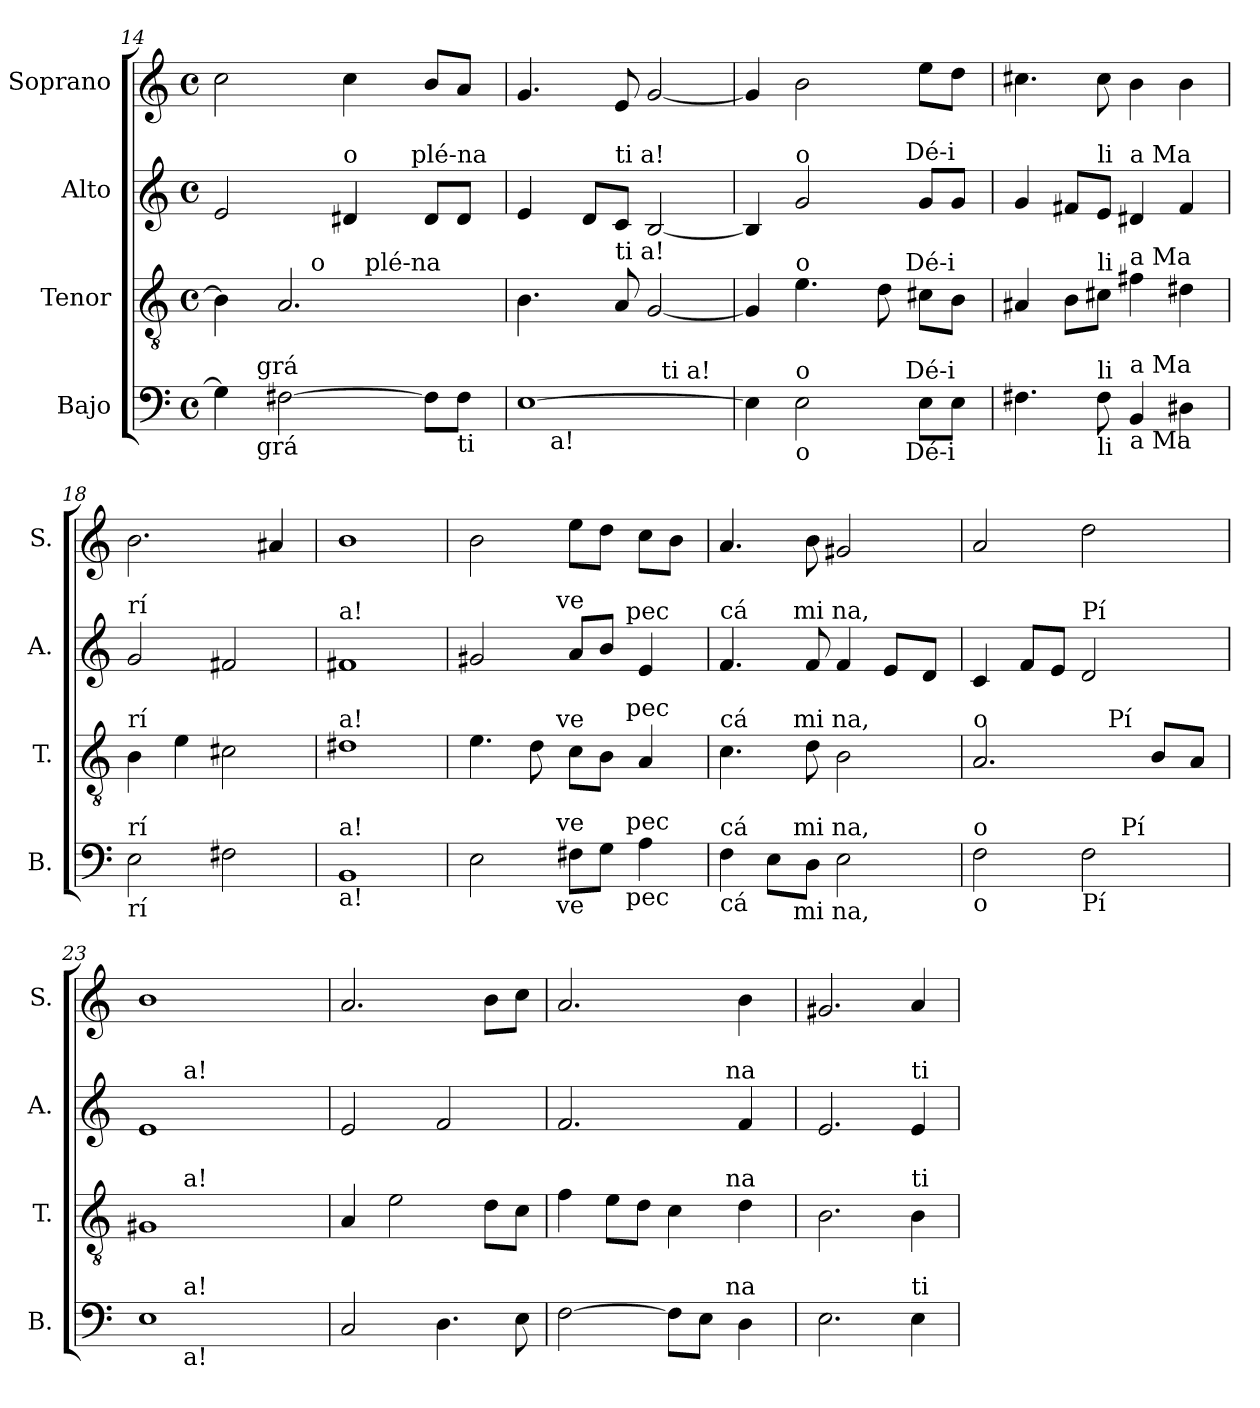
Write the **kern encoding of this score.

**kern	**kern	**kern	**kern
*part4	*part3	*part2	*part1
*staff4	*staff3	*staff2	*staff1
*I"Bajo	*I"Tenor	*I"Alto	*I"Soprano
*I'B.	*I'T.	*I'A.	*I'S.
*clefF4	*clefGv2	*clefG2	*clefG2
*ITrd7c12	*	*	*
*k[]	*k[]	*k[]	*k[]
*C:	*C:	*C:	*C:
*M4/4	*M4/4	*M4/4	*M4/4
*met(c)	*met(c)	*met(c)	*met(c)
=14	=14	=14	=14
!	!	!LO:TX:a:t=a,	!
!	!LO:TX:a:t=a,	!	!
*^	*^	*^	*
*	*	*	*^	*	*	*
4GG\]	8.ryy	4B\]	4.ryy	2ryy	2e/	2ryy	2cc\
!	!LO:TX:b:t=grá	!	!	!	!	!	!
!	!LO:TX:a:t=grá	!	!	!	!	!	!
.	2ryy	.	.	.	.	.	.
[>2FF#X\	.	2.A/	.	.	.	.	.
!	!	!	!LO:TX:a:t=o	!	!	!	!
.	.	.	2ryy	.	.	.	.
!	!	!	!	!	!LO:TX:a:t=o	!	!
.	.	.	.	16ryy	4d#X/	8..ryy	4cc\
!	!	!	!	!LO:TX:a:t=plé-na	!	!	!
.	.	.	.	4..ryy	.	.	.
.	4ryy	.	.	.	.	.	.
!	!	!	!	!	!	!LO:TX:a:t=plé-na	!
.	.	.	.	.	.	4ryy	.
8FF#\L]	.	.	.	.	8d#/L	.	8b/L
!LO:TX:b:t=ti	!	!	!	!	!	!	!
8FF#\J	.	.	8ryy	.	8d#/J	.	8a/J
.	16ryy	.	.	.	.	.	.
.	.	.	.	.	.	32ryy	.
=15	=15	=15	=15	=15	=15	=15	=15
!	!	!	!	!	!LO:TX:a:t=grá	!	!
!	!	!LO:TX:a:t=grá	!	!	!	!	!
*	*	*v	*v	*v	*	*	*
*	*^	*	*v	*v	*
[>1EE	8ryy	2ryy	4.B\	4e/	4.g/
!	!LO:TX:b:t=a!	!	!	!	!
.	2..ryy	.	.	.	.
.	.	.	.	8d/L	.
!	!	!	!	!LO:TX:a:t=ti a!	!
!	!	!	!LO:TX:a:t=ti a!	!	!
.	.	.	8A/	8c/J	8e/
.	.	32ryy	[<2G/	[<2B/	[<2g/
!	!	!LO:TX:a:t=ti a!	!	!	!
.	.	4...ryy	.	.	.
*	*v	*v	*	*	*
=16	=16	=16	=16	=16
*	*	*^	*^	*
4EE\]	2ryy	4G/]	2ryy	4B/]	2ryy	4g/]
!	!	!	!	!LO:TX:a:t=o	!	!
!	!	!LO:TX:a:t=o	!	!	!	!
!LO:TX:b:t=o	!	!	!	!	!	!
!LO:TX:a:t=o	!	!	!	!	!	!
2EE\	.	4.e\	.	2g/	.	2b\
.	8..ryy	.	8..ryy	.	8..ryy	.
.	.	8d\	.	.	.	.
!	!	!	!	!	!LO:TX:a:t=Dé-i	!
!	!	!	!LO:TX:a:t=Dé-i	!	!	!
!	!LO:TX:b:t=Dé-i	!	!	!	!	!
!	!LO:TX:a:t=Dé-i	!	!	!	!	!
.	4ryy	.	4ryy	.	4ryy	.
8EE\L	.	8c#X\L	.	8g/L	.	8ee\L
8EE\J	.	8B\J	.	8g/J	.	8dd\J
.	32ryy	.	32ryy	.	32ryy	.
=17	=17	=17	=17	=17	=17	=17
!	!	!	!	!LO:TX:a:t=fí	!	!
!	!	!LO:TX:a:t=fí	!	!	!	!
!LO:TX:b:t=fí	!	!	!	!	!	!
!LO:TX:a:t=fí	!	!	!	!	!	!
*v	*v	*	*	*v	*v	*
*	*v	*v	*	*
4.FF#X\	4A#X/	4g/	4.cc#X\
.	8B\L	8f#X/L	.
!	!	!LO:TX:a:t=li	!
!	!LO:TX:a:t=li	!	!
!LO:TX:b:t=li	!	!	!
!LO:TX:a:t=li	!	!	!
8FF#\	8c#X\J	8e/J	8cc#\
!	!	!LO:TX:a:t=a Ma	!
!	!LO:TX:a:t=a Ma	!	!
!LO:TX:b:t=a Ma	!	!	!
!LO:TX:a:t=a Ma	!	!	!
4BBB/	4f#X\	4d#X/	4b\
4DD#X\	4d#X\	4f#/	4b\
=18	=18	=18	=18
!	!	!LO:TX:a:t=rí	!
!	!LO:TX:a:t=rí	!	!
!LO:TX:b:t=rí	!	!	!
!LO:TX:a:t=rí	!	!	!
2EE\	4B\	2g/	2.b\
.	4e\	.	.
2FF#X\	2c#X\	2f#X/	.
.	.	.	4a#X/
!!LO:LB:g=z
=19	=19	=19	=19
!	!	!LO:TX:a:t=a!	!
!	!LO:TX:a:t=a!	!	!
!LO:TX:b:t=a!	!	!	!
!LO:TX:a:t=a!	!	!	!
1BBB	1d#X	1f#X	1b
=20	=20	=20	=20
!	!	!LO:TX:a:t=Sól	!
!	!LO:TX:a:t=Sól	!	!
!LO:TX:b:t=Sól	!	!	!
!LO:TX:a:t=Sól	!	!	!
*^	*^	*^	*
*	*^	*	*^	*	*^	*
2EE\	4...ryy	2ryy	4.e\	4...ryy	2ryy	2g#X/	4...ryy	2ryy	2b\
.	.	.	8d\	.	.	.	.	.	.
!	!	!	!	!	!	!	!LO:TX:a:t=ve	!	!
!	!	!	!	!LO:TX:a:t=ve	!	!	!	!	!
!	!LO:TX:b:t=ve	!	!	!	!	!	!	!	!
!	!LO:TX:a:t=ve	!	!	!	!	!	!	!	!
.	2ryy	.	.	2ryy	.	.	2ryy	.	.
8FF#X\L	.	8..ryy	8c\L	.	8..ryy	8a/L	.	8..ryy	8ee\L
8GG\J	.	.	8B\J	.	.	8b/J	.	.	8dd\J
!	!	!	!	!	!	!	!	!LO:TX:a:t=pec	!
!	!	!	!	!	!LO:TX:a:t=pec	!	!	!	!
!	!	!LO:TX:b:t=pec	!	!	!	!	!	!	!
!	!	!LO:TX:a:t=pec	!	!	!	!	!	!	!
.	.	4ryy	.	.	4ryy	.	.	4ryy	.
4AA\	.	.	4A/	.	.	4e/	.	.	8cc\L
.	.	.	.	.	.	.	.	.	8b\J
.	32ryy	32ryy	.	32ryy	32ryy	.	32ryy	32ryy	.
=21	=21	=21	=21	=21	=21	=21	=21	=21	=21
!	!	!	!	!	!	!LO:TX:a:t=cá	!	!	!
!	!	!	!LO:TX:a:t=cá	!	!	!	!	!	!
!LO:TX:b:t=cá	!	!	!	!	!	!	!	!	!
!LO:TX:a:t=cá	!	!	!	!	!	!	!	!	!
*	*v	*v	*	*	*	*	*v	*v	*
*	*	*	*v	*v	*	*	*
4FF\	4ryy	4.c\	4ryy	4.f/	4ryy	4.a/
8EE\L	16.ryy	.	16.ryy	.	16.ryy	.
!	!	!	!	!	!LO:TX:a:t=mi na,	!
!	!	!	!LO:TX:a:t=mi na,	!	!	!
!	!LO:TX:b:t=mi na,	!	!	!	!	!
!	!LO:TX:a:t=mi na,	!	!	!	!	!
.	2ryy	.	2ryy	.	2ryy	.
8DD\J	.	8d\	.	8f/	.	8b\
2EE\	.	2B\	.	4f/	.	2g#X/
.	.	.	.	8e/L	.	.
.	8ryy	.	8ryy	.	8ryy	.
.	.	.	.	8d/J	.	.
.	32ryy	.	32ryy	.	32ryy	.
=22	=22	=22	=22	=22	=22	=22
!	!	!	!	!LO:TX:a:t=o	!	!
!	!	!LO:TX:a:t=o	!	!	!	!
!LO:TX:b:t=o	!	!	!	!	!	!
!LO:TX:a:t=o	!	!	!	!	!	!
*	*	*	*	*v	*v	*
2FF\	2ryy	2.A/	2ryy	4c/	2a/
.	.	.	.	8f/L	.
.	.	.	.	8e/J	.
!	!	!	!	!LO:TX:a:t=Pí	!
!LO:TX:b:t=Pí	!	!	!	!	!
2FF\	8ryy	.	16.ryy	2d/	2dd\
!	!	!	!LO:TX:a:t=Pí	!	!
.	.	.	4ryy	.	.
!	!LO:TX:a:t=Pí	!	!	!	!
.	4.ryy	.	.	.	.
.	.	8B/L	.	.	.
.	.	.	8ryy	.	.
.	.	8A/J	.	.	.
.	.	.	32ryy	.	.
=23	=23	=23	=23	=23	=23
*	*	*	*	*^	*
1EE	8ryy	1G#X	8ryy	1e	8ryy	1b
.	32ryy	.	32ryy	.	32ryy	.
!	!	!	!	!	!LO:TX:a:t=a!	!
!	!	!	!LO:TX:a:t=a!	!	!	!
!	!LO:TX:b:t=a!	!	!	!	!	!
!	!LO:TX:a:t=a!	!	!	!	!	!
.	2ryy	.	2ryy	.	2ryy	.
.	4ryy	.	4ryy	.	4ryy	.
.	16.ryy	.	16.ryy	.	16.ryy	.
=24	=24	=24	=24	=24	=24	=24
!	!	!	!	!LO:TX:a:t=O	!	!
!	!	!LO:TX:a:t=O	!	!	!	!
!LO:TX:b:t=O	!	!	!	!	!	!
!LO:TX:a:t=O	!	!	!	!	!	!
*v	*v	*	*	*v	*v	*
*	*v	*v	*	*
2CC/	4A/	2e/	2.a/
.	2e\	.	.
4.DD\	.	2f/	.
.	8d\L	.	8b\L
8EE\	8c\J	.	8cc\J
!!LO:LB:g=z
=25	=25	=25	=25
!	!	!LO:TX:a:t=plé	!
!	!LO:TX:a:t=plé	!	!
!LO:TX:a:t=plé	!	!	!
*^	*^	*^	*
[>2FF\	2ryy	4f\	2ryy	2.f/	2ryy	2.a/
.	.	8e\L	.	.	.	.
.	.	8d\J	.	.	.	.
8FF\L]	8..ryy	4c\	8..ryy	.	8..ryy	.
8EE\J	.	.	.	.	.	.
!	!	!	!	!	!LO:TX:a:t=na	!
!	!	!	!LO:TX:a:t=na	!	!	!
!	!LO:TX:a:t=na	!	!	!	!	!
.	4ryy	.	4ryy	.	4ryy	.
4DD\	.	4d\	.	4f/	.	4b\
.	32ryy	.	32ryy	.	32ryy	.
=26	=26	=26	=26	=26	=26	=26
!	!	!	!	!LO:TX:a:t=grá	!	!
!	!	!LO:TX:a:t=grá	!	!	!	!
!LO:TX:a:t=grá	!	!	!	!	!	!
*v	*v	*	*	*v	*v	*
*	*v	*v	*	*
2.EE\	2.B\	2.e/	2.g#X/
!	!	!LO:TX:a:t=ti	!
!	!LO:TX:a:t=ti	!	!
!LO:TX:a:t=ti	!	!	!
4EE\	4B\	4e/	4a/
=	=	=	=
*-	*-	*-	*-
